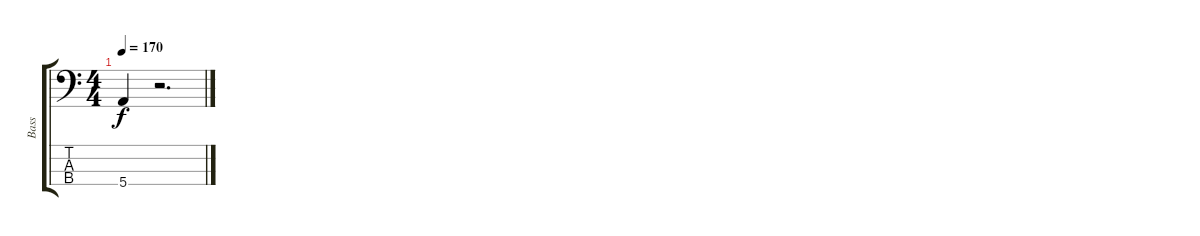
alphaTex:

\track ("Bass" "Bass") {instrument electricbasspick}
\staff {score tabs}
\tuning (G2 D2 A1 E1) {hide}
\ts (4 4)
\tempo 170
\clef f4
\ks c
5.4.4{dy f} r.2{d}
